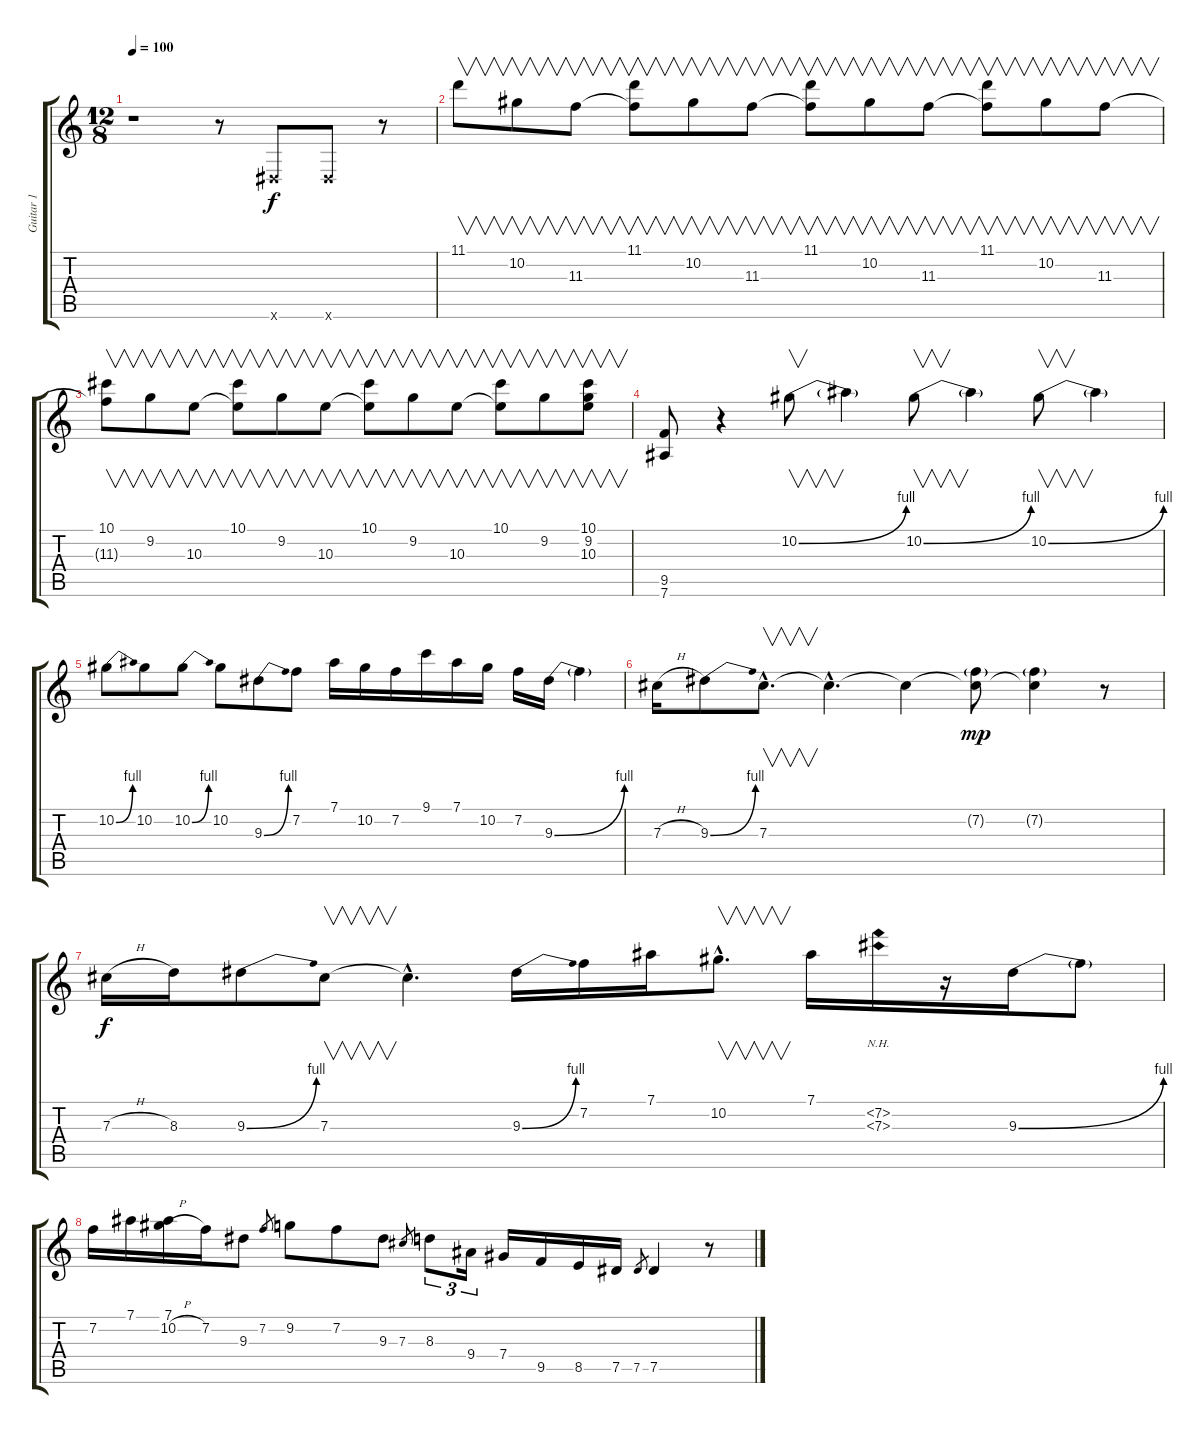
\track ("Guitar 1" "Guitar 1") {instrument distortionguitar}
\staff {score tabs}
\tuning (Eb4 Bb3 Gb3 Db3 Ab2 Eb2) {hide}
\ts (12 8)
\tempo 100
\clef g2
\ks c
r.1{dy f instrument distortionguitar} r.8 0.6{x}.8 0.6{x}.8 r.8 |
11.1.8{v instrument electricguitarclean} 10.2.8{v} 11.3.8{v} (11.1 11.3{t}).8{v} 10.2.8{v} 11.3.8{v} (11.1 11.3{t}).8{v} 10.2.8{v} 11.3.8{v} (11.1 11.3{t}).8{v} 10.2.8{v} 11.3.8{v} |
(10.1 11.3{t}).8{v} 9.2.8{v} 10.3.8{v} (10.1 10.3{t}).8{v} 9.2.8{v} 10.3.8{v} (10.1 10.3{t}).8{v} 9.2.8{v} 10.3.8{v} (10.1 10.3{t}).8{v} 9.2.8{v} (10.1 9.2 10.3).8{v} |
(9.5 7.6).8{instrument distortionguitar} r.4 10.2{be (bend 0 0 60 4)}.8{v} 10.2{t}.4 10.2{be (bend 0 0 60 4)}.8{v} 10.2{t}.4 10.2{be (bend 0 0 60 4)}.8{v} 10.2{t}.4 |
10.2{be (bend 0 0 60 4)}.8 10.2.8 10.2{be (bend 0 0 60 4)}.8 10.2.8 9.3{be (bend 0 0 60 4)}.8 7.2.8 7.1.16 10.2.16 7.2.16 9.1.16 7.1.16 10.2.16 7.2.16 9.3{be (bend 0 0 60 4)}.16 9.3{t}.4 |
7.3{h}.16 9.3{be (bend 0 0 60 4)}.8 7.3{hac}.8{v d} 7.3{hac t}.4{d} 7.3{t}.4 (7.2{g} 7.3{t}).8{dy mp} (7.2{g} 7.3{t}).4 r.8 |
7.3{h}.16{dy f} 8.3.16 9.3{be (bend 0 0 60 4)}.8 7.3.8{v} 7.3{hac t}.4{d} 9.3{be (bend 0 0 60 4)}.16 7.2.16 7.1.16 10.2{hac}.8{v d} 7.1.16 (7.2{nh} 7.3{nh}).16 r.16 9.3{be (bend 0 0 60 4)}.16 9.3{t}.8 |
7.2.16 7.1.16 (7.1 10.2{h}).16 7.2.16 9.3.8 7.2.8{gr} 9.2.8 7.2.8 9.3.8 7.3.8{gr} 8.3.8{tu (3 2)} 9.4.16{tu (3 2)} 7.4.16 9.5.16 8.5.16 7.5.16 7.5.8{gr} 7.5.4 r.8
